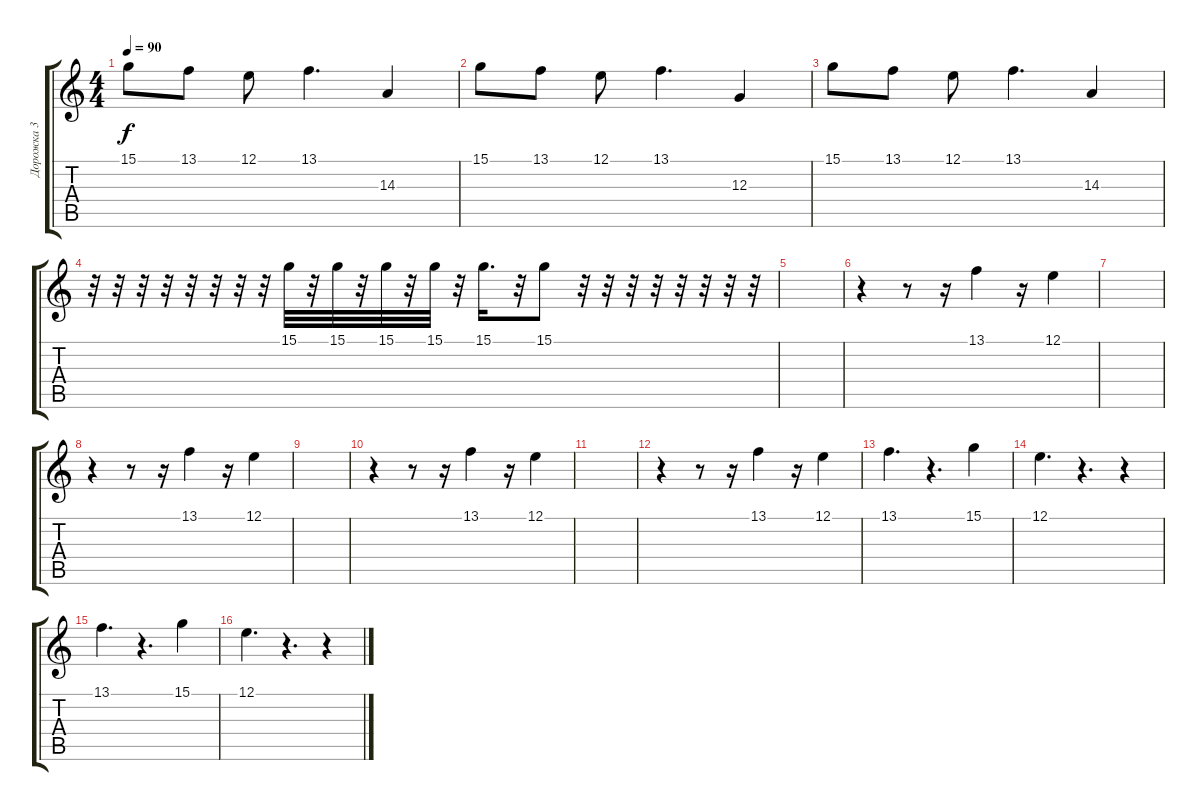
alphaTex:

\track ("Дорожка 3" "Дорожка 3") {instrument tremolostrings}
\staff {score tabs}
\tuning (E4 B3 G3 D3 A2 E2) {hide}
\ts (4 4)
\tempo 90
\clef g2
\ks c
15.1.8{dy f} 13.1.8 12.1.8 13.1.4{d} 14.3.4 |
15.1.8 13.1.8 12.1.8 13.1.4{d} 12.3.4 |
15.1.8 13.1.8 12.1.8 13.1.4{d} 14.3.4 |
r.32 r.32 r.32 r.32 r.32 r.32 r.32 r.32 15.1.32 r.32 15.1.32 r.32 15.1.32 r.32 15.1.32 r.32 15.1.16{d} r.32 15.1.8 r.32 r.32 r.32 r.32 r.32 r.32 r.32 r.32 |
|
r.4 r.8 r.16 13.1.4 r.16 12.1.4 |
|
r.4 r.8 r.16 13.1.4 r.16 12.1.4 |
|
r.4 r.8 r.16 13.1.4 r.16 12.1.4 |
|
r.4 r.8 r.16 13.1.4 r.16 12.1.4 |
13.1.4{d} r.4{d} 15.1.4 |
12.1.4{d} r.4{d} r.4 |
13.1.4{d} r.4{d} 15.1.4 |
12.1.4{d} r.4{d} r.4
